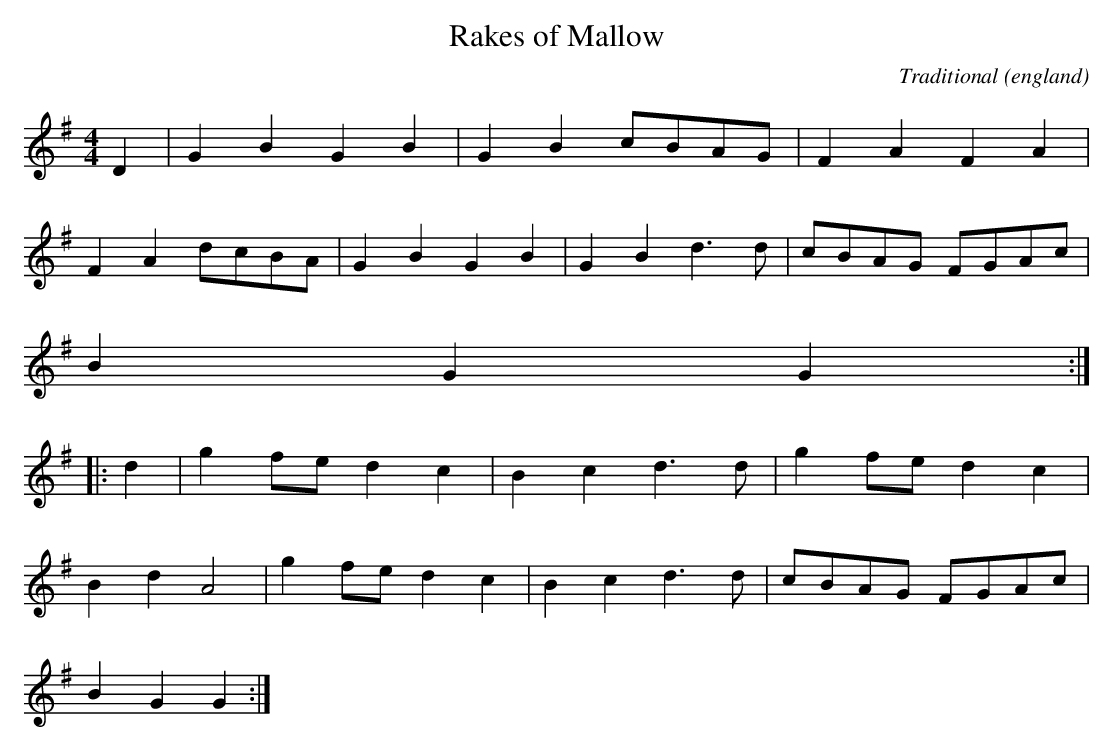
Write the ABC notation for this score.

X:1
T:Rakes of Mallow
O:england
C:Traditional
M:4/4
L:1/8
K:G
D2|G2B2G2B2|G2B2cBAG|F2A2F2A2|
F2A2dcBA|G2B2G2B2|G2B2d3d|cBAG FGAc|
B2G2G2:|
|:d2|g2fe d2c2|B2c2d3d|g2fe d2c2|
B2d2A4|g2fe d2c2|B2c2d3d|cBAG FGAc|
B2G2G2:|
